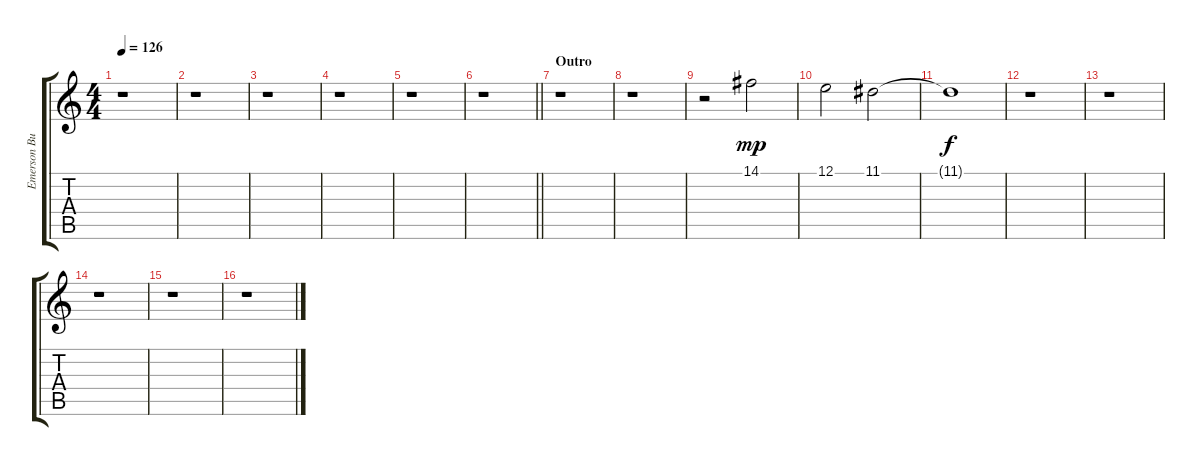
\track ("Emerson Burton (Keyboard)" "Emerson Bu") {instrument lead2sawtooth}
\staff {score tabs}
\tuning (E4 B3 G3 D3 A2 E2) {hide}
\ts (4 4)
\tempo 126
\clef g2
\ks c
r.1{dy f} |
r.1 |
r.1 |
r.1 |
r.1 |
\barLineRight lightlight
r.1 |
\section ("" "Outro")
r.1 |
r.1 |
r.2 14.1.2{dy mp} |
12.1.2 11.1.2 |
11.1{t}.1{dy f} |
r.1 |
r.1 |
r.1 |
r.1 |
r.1
